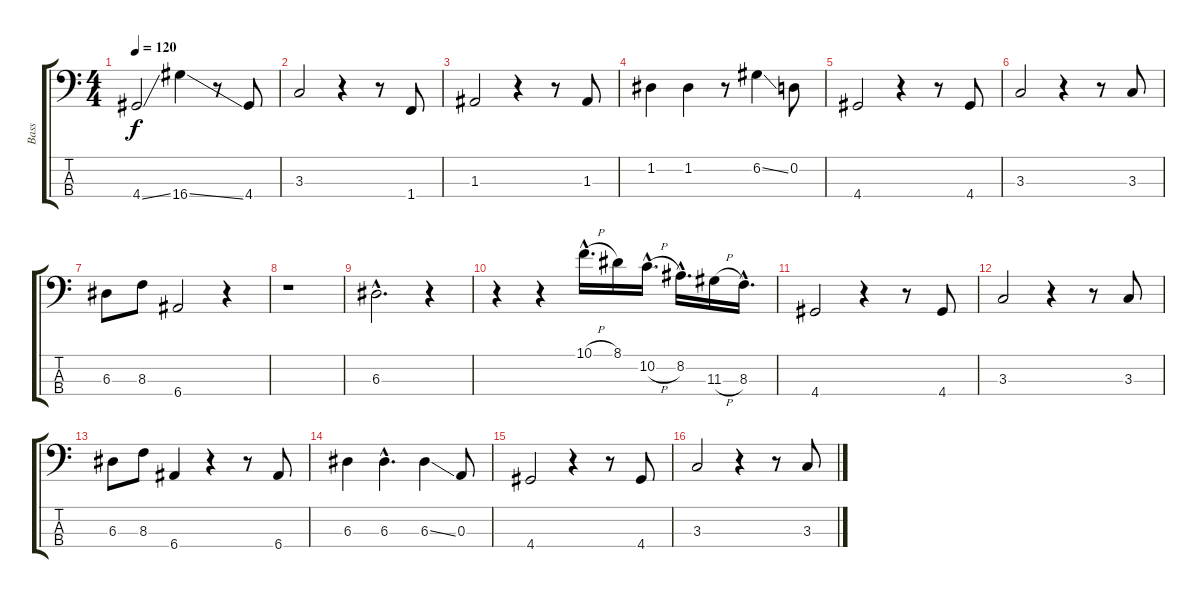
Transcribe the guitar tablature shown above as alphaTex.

\track ("Bass" "Bass") {instrument electricbassfinger}
\staff {score tabs}
\tuning (G2 D2 A1 E1) {hide}
\ts (4 4)
\tempo 120
\clef f4
\ks c
4.4{ss}.2{dy f} 16.4{ss}.4 r.8 4.4.8 |
3.3.2 r.4 r.8 1.4.8 |
1.3.2 r.4 r.8 1.3.8 |
1.2.4 1.2.4 r.8 6.2{ss}.4 0.2.8 |
4.4.2 r.4 r.8 4.4.8 |
3.3.2 r.4 r.8 3.3.8 |
6.3.8 8.3.8 6.4.2 r.4 |
r.1 |
6.3{hac}.2{d} r.4 |
r.4 r.4 10.1{h hac}.16{d} 8.1.16 10.2{h hac}.16{d} 8.2{hac}.16{d} 11.3{h}.16 8.3{hac}.16{d} |
4.4.2 r.4 r.8 4.4.8 |
3.3.2 r.4 r.8 3.3.8 |
6.3.8 8.3.8 6.4.4 r.4 r.8 6.4.8 |
6.3.4 6.3{hac}.4{d} 6.3{ss}.4 0.3.8 |
4.4.2 r.4 r.8 4.4.8 |
3.3.2 r.4 r.8 3.3.8
